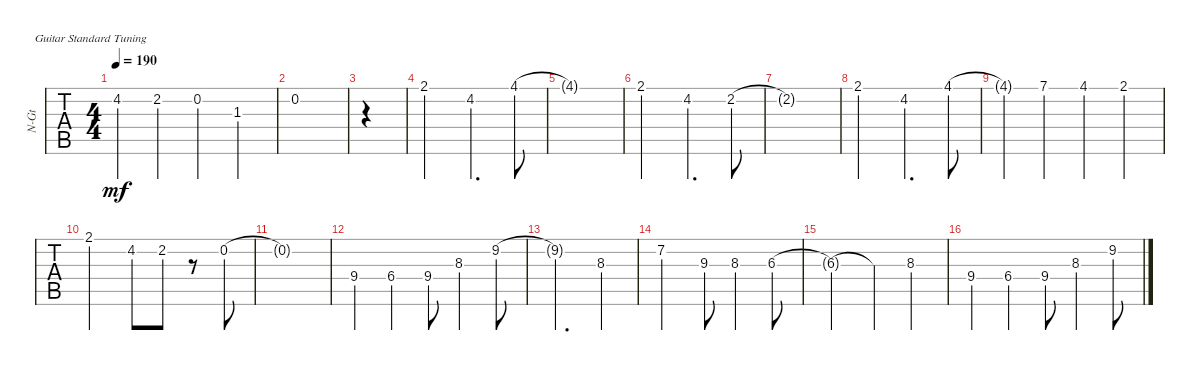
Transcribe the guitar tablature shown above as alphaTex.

\defaultSystemsLayout 4
\bracketExtendMode groupsimilarinstruments
\otherSystemsTrackNameOrientation horizontal
\track ("Vocals" "N-Gt") {mute instrument acousticguitarnylon}
\staff {tabs}
\tuning (E4 B3 G3 D3 A2 E2)
\ts (4 4)
\tempo 190
\clef g2
\ks c
4.2{acc #}.4{dy mf} 2.2{acc #}.4 0.2.4 1.3{acc #}.4 |
0.2.1 |
|
2.1{acc #}.2 4.2{acc #}.4{d} 4.1{acc #}.8 |
4.1{t acc #}.1 |
2.1{acc #}.2 4.2{acc #}.4{d} 2.2{acc #}.8 |
2.2{t acc #}.1 |
2.1{acc #}.2 4.2{acc #}.4{d} 4.1{acc #}.8 |
4.1{t acc #}.4 7.1.4 4.1{acc #}.4 2.1{acc #}.4 |
2.1{acc #}.2 4.2{acc #}.8 2.2{acc #}.8 r.8 0.2.8 |
0.2{t}.1 |
9.4.4 6.4{acc #}.4 9.4.8 8.3{acc #}.4 9.2{acc #}.8 |
9.2{t acc #}.2{d} 8.3{acc #}.4 |
7.2{acc #}.2 9.3.8 8.3{acc #}.4 6.3{acc #}.8 |
6.3{t acc #}.2 6.3{t acc #}.4 8.3{acc #}.4 |
9.4.4 6.4{acc #}.4 9.4.8 8.3{acc #}.4 9.2{acc #}.8
